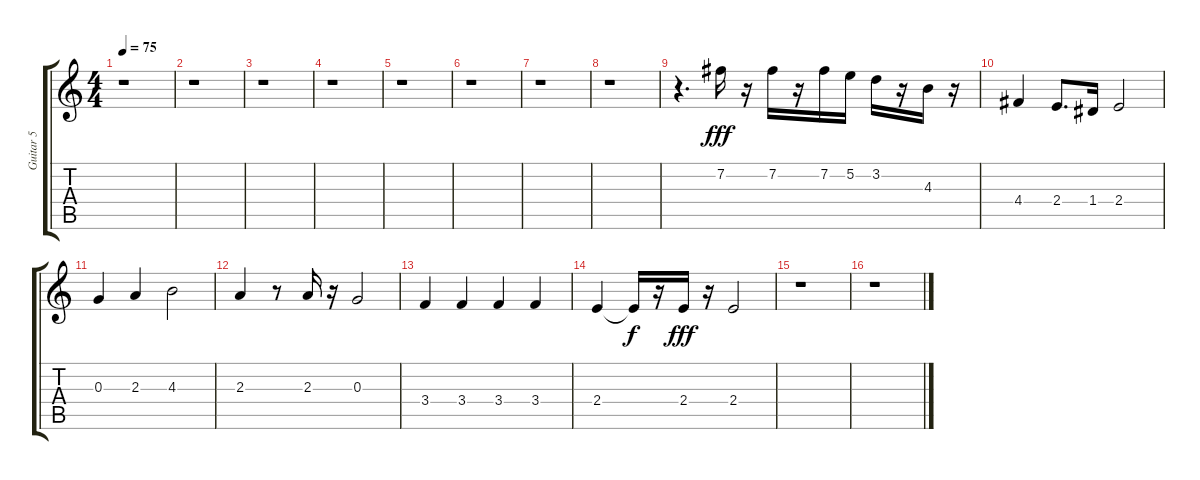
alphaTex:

\track ("Guitar 5" "Guitar 5") {instrument distortionguitar}
\staff {score tabs}
\tuning (E4 B3 G3 D3 A2 E2) {hide}
\ts (4 4)
\tempo 75
\clef g2
\ks c
r.1{dy fff} |
r.1 |
r.1 |
r.1 |
r.1 |
r.1 |
r.1 |
r.1 |
r.4{d} 7.2.16{volume 13} r.16 7.2.16 r.16 7.2.16 5.2.16 3.2.16 r.16 4.3.16 r.16 |
4.4.4 2.4.8{d} 1.4.16 2.4.2 |
0.3.4 2.3.4 4.3.2 |
2.3.4 r.8 2.3.16 r.16 0.3.2 |
3.4.4 3.4.4 3.4.4 3.4.4 |
2.4.4 2.4{t}.16{dy f} r.16 2.4.16{dy fff} r.16 2.4.2 |
r.1 |
r.1
